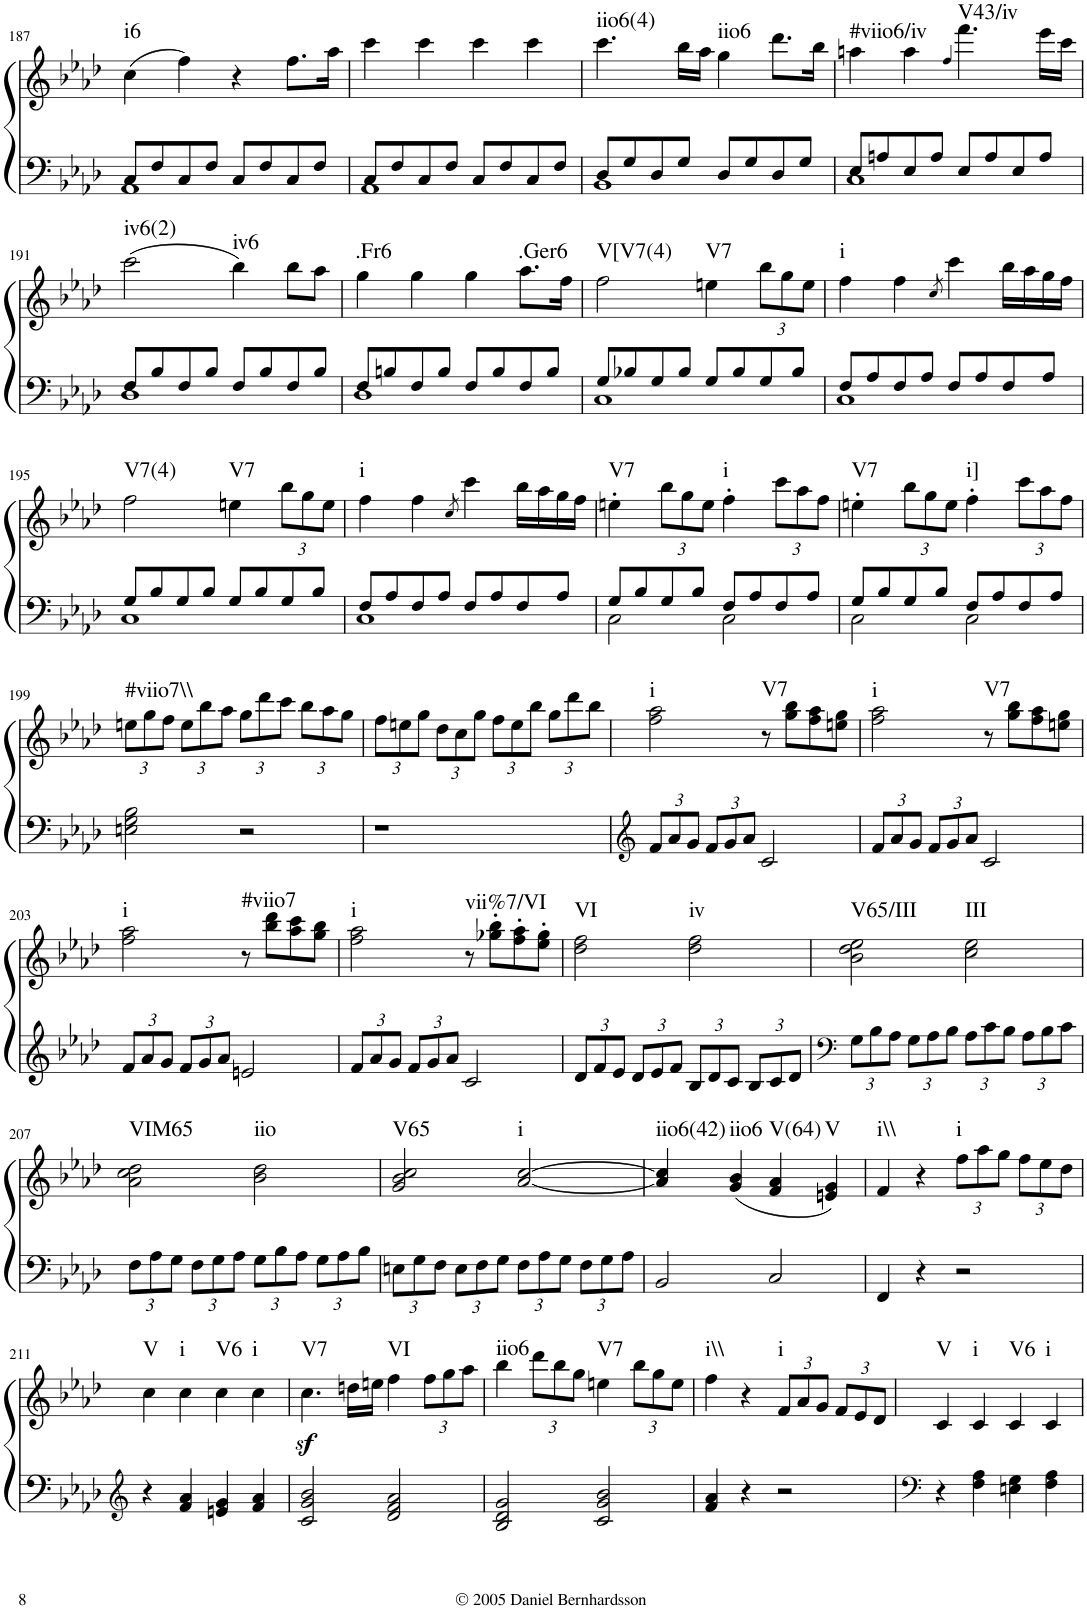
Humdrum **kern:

**kern	**kern	**dynam	**harte
*part1	*part1	*part1	*part1
*staff2	*staff1	*staff1/2	*
*I"Piano	*	*	*
*I'Pno.	*	*	*
!!LO:PB:g=z
*clefF4	*clefG2	*	*
*k[b-e-a-d-]	*k[b-e-a-d-]	*	*
*M4/4	*M4/4	*	*
*met(c)	*met(c)	*	*
=187	=187	=187	=187
*^	*	*	*
!	!	!	!	!LO:H:kt=i6
8C/L	1AA-	(4cc\	.	N
8F/	.	.	.	.
8C/	.	4ff\)	.	.
8F/J	.	.	.	.
8C/L	.	4r	.	.
8F/	.	.	.	.
8C/	.	8.ff\L	.	.
8F/J	.	.	.	.
.	.	16aa-\Jk	.	.
=188	=188	=188	=188	=188
8C/L	1AA-	4ccc\	.	.
8F/	.	.	.	.
8C/	.	4ccc\	.	.
8F/J	.	.	.	.
8C/L	.	4ccc\	.	.
8F/	.	.	.	.
8C/	.	4ccc\	.	.
8F/J	.	.	.	.
=189	=189	=189	=189	=189
!	!	!	!	!LO:H:kt=iio6(4)
8D-/L	1BB-	4.ccc\	.	N
8G/	.	.	.	.
8D-/	.	.	.	.
8G/J	.	16bb-\LL	.	.
.	.	16aa-\JJ	.	.
!	!	!	!	!LO:H:kt=iio6
8D-/L	.	4gg\	.	N
8G/	.	.	.	.
8D-/	.	8.ddd-\L	.	.
8G/J	.	.	.	.
.	.	16bb-\Jk	.	.
=190	=190	=190	=190	=190
!	!	!	!	!LO:H:kt=#viio6/iv
8E-/L	1C	4aan\	.	N
8An/	.	.	.	.
8E-/	.	4aa\	.	.
8A/J	.	.	.	.
.	.	4qff/	.	.
!	!	!	!	!LO:H:kt=V43/iv
8E-/L	.	4.fff\	.	N
8A/	.	.	.	.
8E-/	.	.	.	.
8A/J	.	16eee-\LL	.	.
.	.	16ccc\JJ	.	.
!!LO:LB:g=z
=191	=191	=191	=191	=191
!	!	!	!	!LO:H:kt=iv6(2)
8F/L	1D-	(2ccc\	.	N
8B-/	.	.	.	.
8F/	.	.	.	.
8B-/J	.	.	.	.
!	!	!	!	!LO:H:kt=iv6
8F/L	.	4bb-\)	.	N
8B-/	.	.	.	.
8F/	.	8bb-\L	.	.
8B-/J	.	8aa-\J	.	.
=192	=192	=192	=192	=192
!	!	!	!	!LO:H:kt=.Fr6
8F/L	1D-	4gg\	.	N
8Bn/	.	.	.	.
8F/	.	4gg\	.	.
8B/J	.	.	.	.
8F/L	.	4gg\	.	.
8B/	.	.	.	.
!	!	!	!	!LO:H:kt=.Ger6
8F/	.	8.aa-\L	.	N
8B/J	.	.	.	.
.	.	16ff\Jk	.	.
=193	=193	=193	=193	=193
!	!	!	!	!LO:H:kt=V[V7(4)
8G/L	1C	2ff\	.	N
8B-X/	.	.	.	.
8G/	.	.	.	.
8B-/J	.	.	.	.
!	!	!	!	!LO:H:kt=V7
8G/L	.	4een\	.	N
8B-/	.	.	.	.
*	*	*Xbrackettup	*	*
8G/	.	12bb-\L	.	.
.	.	12gg\	.	.
8B-/J	.	.	.	.
.	.	12ee\J	.	.
=194	=194	=194	=194	=194
!	!	!	!	!LO:H:kt=i
8F/L	1C	4ff\	.	N
8A-/	.	.	.	.
8F/	.	4ff\	.	.
8A-/J	.	.	.	.
.	.	8qcc/	.	.
8F/L	.	4ccc\	.	.
8A-/	.	.	.	.
8F/	.	16bb-\LL	.	.
.	.	16aa-\	.	.
8A-/J	.	16gg\	.	.
.	.	16ff\JJ	.	.
!!LO:LB:g=z
=195	=195	=195	=195	=195
!	!	!	!	!LO:H:kt=V7(4)
8G/L	1C	2ff\	.	N
8B-/	.	.	.	.
8G/	.	.	.	.
8B-/J	.	.	.	.
!	!	!	!	!LO:H:kt=V7
8G/L	.	4een\	.	N
8B-/	.	.	.	.
8G/	.	12bb-\L	.	.
.	.	12gg\	.	.
8B-/J	.	.	.	.
.	.	12ee\J	.	.
=196	=196	=196	=196	=196
!	!	!	!	!LO:H:kt=i
8F/L	1C	4ff\	.	N
8A-/	.	.	.	.
8F/	.	4ff\	.	.
8A-/J	.	.	.	.
.	.	8qcc/	.	.
8F/L	.	4ccc\	.	.
8A-/	.	.	.	.
8F/	.	16bb-\LL	.	.
.	.	16aa-\	.	.
8A-/J	.	16gg\	.	.
.	.	16ff\JJ	.	.
=197	=197	=197	=197	=197
!	!	!	!	!LO:H:kt=V7
8G/L	2C\	4een'\	.	N
8B-/	.	.	.	.
8G/	.	12bb-\L	.	.
.	.	12gg\	.	.
8B-/J	.	.	.	.
.	.	12ee\J	.	.
!	!	!	!	!LO:H:kt=i
8F/L	2C\	4ff'\	.	N
8A-/	.	.	.	.
8F/	.	12ccc\L	.	.
.	.	12aa-\	.	.
8A-/J	.	.	.	.
.	.	12ff\J	.	.
=198	=198	=198	=198	=198
!	!	!	!	!LO:H:kt=V7
8G/L	2C\	4een'\	.	N
8B-/	.	.	.	.
8G/	.	12bb-\L	.	.
.	.	12gg\	.	.
8B-/J	.	.	.	.
.	.	12ee\J	.	.
!	!	!	!	!LO:H:kt=i]
8F/L	2C\	4ff'\	.	N
8A-/	.	.	.	.
8F/	.	12ccc\L	.	.
.	.	12aa-\	.	.
8A-/J	.	.	.	.
.	.	12ff\J	.	.
*v	*v	*	*	*
!!LO:LB:g=z
=199	=199	=199	=199
!	!	!	!LO:H:kt=#viio7\\
2En\ 2G\ 2B-\	12een\L	.	N
.	12gg\	.	.
.	12ff\J	.	.
.	12ee\L	.	.
.	12bb-\	.	.
.	12aa-\J	.	.
2r	12gg\L	.	.
.	12ddd-\	.	.
.	12ccc\J	.	.
.	12bb-\L	.	.
.	12aa-\	.	.
.	12gg\J	.	.
=200	=200	=200	=200
1r	12ff\L	.	.
.	12een\	.	.
.	12gg\J	.	.
.	12dd-\L	.	.
.	12cc\	.	.
.	12gg\J	.	.
.	12ff\L	.	.
.	12ee\	.	.
.	12bb-\J	.	.
.	12gg\L	.	.
.	12ddd-\	.	.
.	12bb-\J	.	.
=201	=201	=201	=201
*clefG2	*	*	*
*Xbrackettup	*	*	*
!	!	!	!LO:H:kt=i
12f/L	2ff\ 2aa-\	.	N
12a-/	.	.	.
12g/J	.	.	.
12f/L	.	.	.
12g/	.	.	.
12a-/J	.	.	.
!	!	!	!LO:H:kt=V7
2c/	8r	.	N
.	8gg\ 8bb-\L	.	.
.	8ff\ 8aa-\	.	.
.	8een\ 8gg\J	.	.
=202	=202	=202	=202
!	!	!	!LO:H:kt=i
12f/L	2ff\ 2aa-\	.	N
12a-/	.	.	.
12g/J	.	.	.
12f/L	.	.	.
12g/	.	.	.
12a-/J	.	.	.
!	!	!	!LO:H:kt=V7
2c/	8r	.	N
.	8gg\ 8bb-\L	.	.
.	8ff\ 8aa-\	.	.
.	8een\ 8gg\J	.	.
!!LO:LB:g=z
=203	=203	=203	=203
!	!	!	!LO:H:kt=i
12f/L	2ff\ 2aa-\	.	N
12a-/	.	.	.
12g/J	.	.	.
12f/L	.	.	.
12g/	.	.	.
12a-/J	.	.	.
!	!	!	!LO:H:kt=#viio7
2en/	8r	.	N
.	8bb-\ 8ddd-\L	.	.
.	8aa-\ 8ccc\	.	.
.	8gg\ 8bb-\J	.	.
=204	=204	=204	=204
!	!	!	!LO:H:kt=i
12f/L	2ff\ 2aa-\	.	N
12a-/	.	.	.
12g/J	.	.	.
12f/L	.	.	.
12g/	.	.	.
12a-/J	.	.	.
!	!	!	!LO:H:kt=vii%7/VI
2c/	8r	.	N
.	8gg-X\' 8bb-\'L	.	.
.	8ff\' 8aa-\'	.	.
.	8ee-\' 8gg-\'J	.	.
=205	=205	=205	=205
!	!	!	!LO:H:kt=VI
12d-/L	2dd-\ 2ff\	.	N
12f/	.	.	.
12e-/J	.	.	.
12d-/L	.	.	.
12e-/	.	.	.
12f/J	.	.	.
!	!	!	!LO:H:kt=iv
12B-/L	2dd-\ 2ff\	.	N
12d-/	.	.	.
12c/J	.	.	.
12B-/L	.	.	.
12c/	.	.	.
12d-/J	.	.	.
=206	=206	=206	=206
*clefF4	*	*	*
!	!	!	!LO:H:kt=V65/III
12G\L	2b-\ 2dd-\ 2ee-\	.	N
12B-\	.	.	.
12A-\J	.	.	.
12G\L	.	.	.
12A-\	.	.	.
12B-\J	.	.	.
!	!	!	!LO:H:kt=III
12A-\L	2cc\ 2ee-\	.	N
12c\	.	.	.
12B-\J	.	.	.
12A-\L	.	.	.
12B-\	.	.	.
12c\J	.	.	.
!!LO:LB:g=z
=207	=207	=207	=207
!	!	!	!LO:H:kt=VIM65
12F\L	2a-\ 2cc\ 2dd-\	.	N
12A-\	.	.	.
12G\J	.	.	.
12F\L	.	.	.
12G\	.	.	.
12A-\J	.	.	.
!	!	!	!LO:H:kt=iio
12G\L	2b-\ 2dd-\	.	N
12B-\	.	.	.
12A-\J	.	.	.
12G\L	.	.	.
12A-\	.	.	.
12B-\J	.	.	.
=208	=208	=208	=208
!	!	!	!LO:H:kt=V65
12En\L	2g/ 2b-/ 2cc/	.	N
12G\	.	.	.
12F\J	.	.	.
12E\L	.	.	.
12F\	.	.	.
12G\J	.	.	.
!	!	!	!LO:H:kt=i
12F\L	[2a-/ [2cc/	.	N
12A-\	.	.	.
12G\J	.	.	.
12F\L	.	.	.
12G\	.	.	.
12A-\J	.	.	.
=209	=209	=209	=209
!	!	!	!LO:H:kt=iio6(42)
2BB-/	4a-/] 4cc/]	.	N
!	!	!	!LO:H:kt=iio6
.	(4g/ 4b-/	.	N
!	!	!	!LO:H:kt=V(64)
2C/	4f/ 4a-/	.	N
!	!	!	!LO:H:kt=V
.	4en/ 4g/)	.	N
=210	=210	=210	=210
!	!	!	!LO:H:kt=i\\
4FF/	4f/	.	N
4r	4r	.	.
!	!	!	!LO:H:kt=i
2r	12ff\L	.	N
.	12aa-\	.	.
.	12gg\J	.	.
.	12ff\L	.	.
.	12ee-\	.	.
.	12dd-\J	.	.
!!LO:LB:g=z
=211	=211	=211	=211
*clefG2	*	*	*
!	!	!	!LO:H:kt=V
4r	4cc\	.	N
!	!	!	!LO:H:kt=i
4f/ 4a-/	4cc\	.	N
!	!	!	!LO:H:kt=V6
4en/ 4g/	4cc\	.	N
!	!	!	!LO:H:kt=i
4f/ 4a-/	4cc\	.	N
=212	=212	=212	=212
!	!	!LO:DY:b	!LO:H:kt=V7
2c/ 2g/ 2b-/	4.cc\	sf	N
.	16ddn\LL	.	.
.	16een\JJ	.	.
!	!	!	!LO:H:kt=VI
2d-/ 2f/ 2a-/	4ff\	.	N
.	12ff\L	.	.
.	12gg\	.	.
.	12aa-\J	.	.
=213	=213	=213	=213
!	!	!	!LO:H:kt=iio6
2B-/ 2d-/ 2g/	4bb-\	.	N
.	12ddd-\L	.	.
.	12bb-\	.	.
.	12gg\J	.	.
!	!	!	!LO:H:kt=V7
2c/ 2g/ 2b-/	4een\	.	N
.	12bb-\L	.	.
.	12gg\	.	.
.	12ee\J	.	.
=214	=214	=214	=214
!	!	!	!LO:H:kt=i\\
4f/ 4a-/	4ff\	.	N
4r	4r	.	.
!	!	!	!LO:H:kt=i
2r	12f/L	.	N
.	12a-/	.	.
.	12g/J	.	.
.	12f/L	.	.
.	12e-/	.	.
.	12d-/J	.	.
=215	=215	=215	=215
*clefF4	*	*	*
!	!	!	!LO:H:kt=V
4r	4c/	.	N
!	!	!	!LO:H:kt=i
4F\ 4A-\	4c/	.	N
!	!	!	!LO:H:kt=V6
4En\ 4G\	4c/	.	N
!	!	!	!LO:H:kt=i
4F\ 4A-\	4c/	.	N
=	=	=	=
*-	*-	*-	*-
